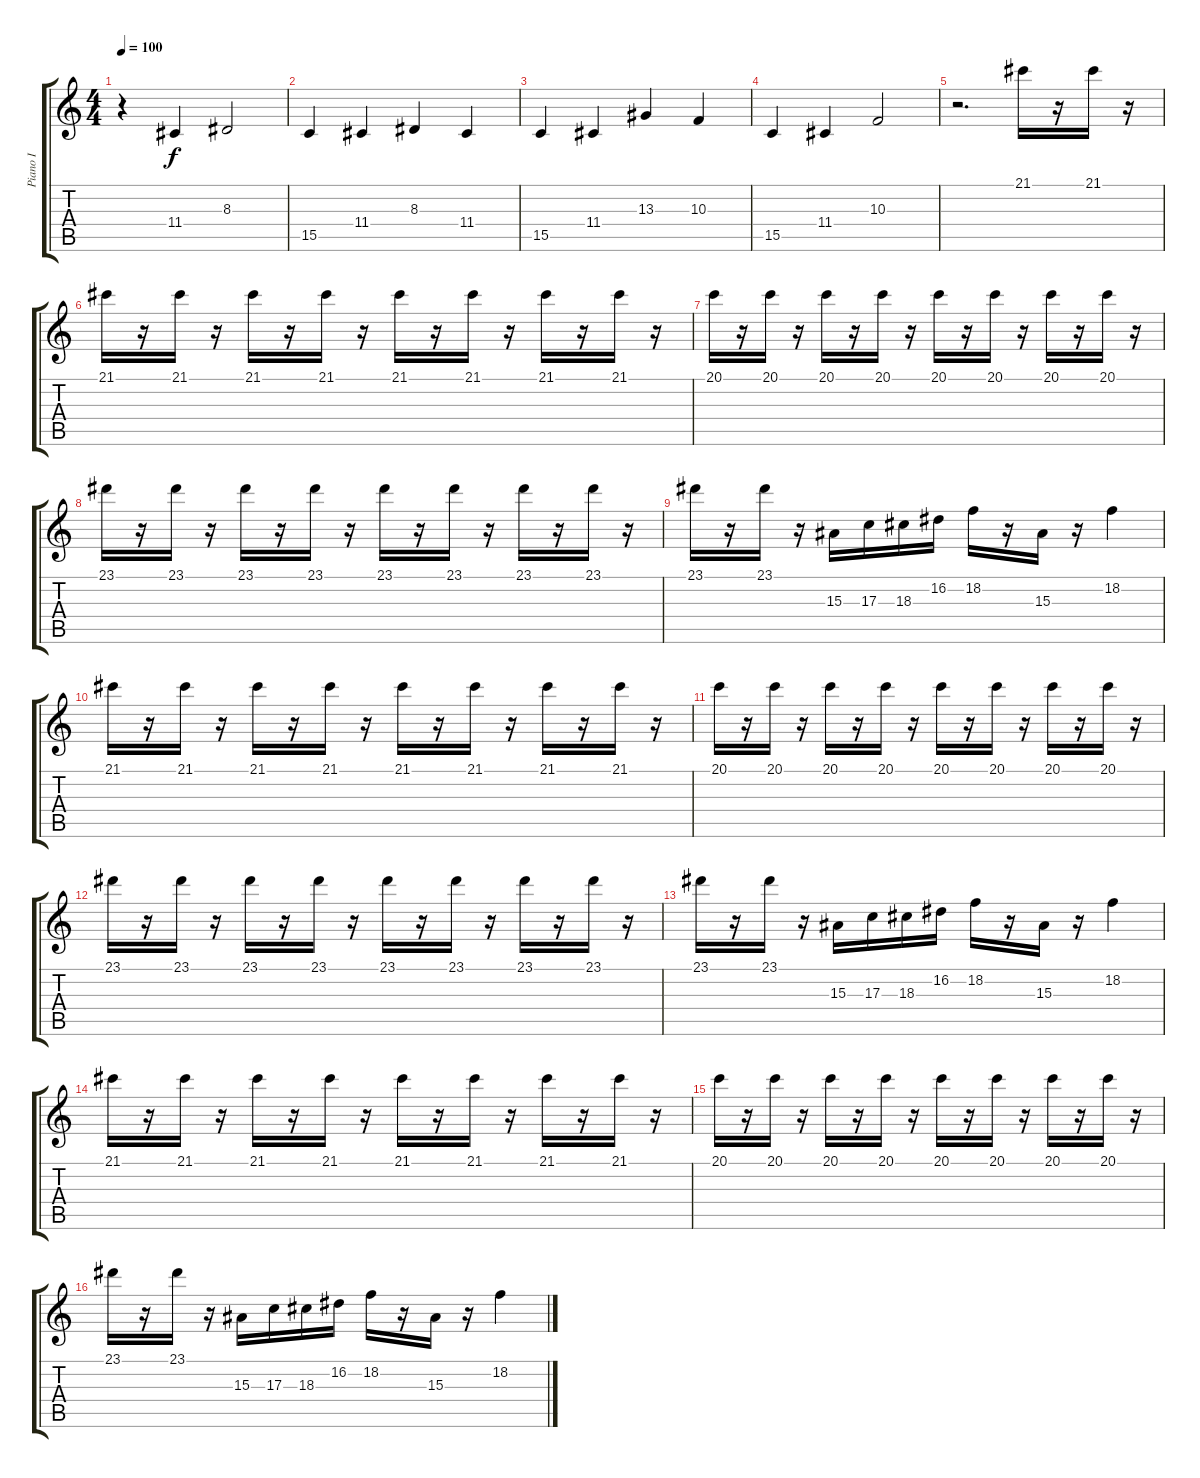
\track ("Piano I" "Piano I") {instrument acousticgrandpiano}
\staff {score tabs}
\tuning (E4 B3 G3 D3 A2 E2) {hide}
\ts (4 4)
\tempo 100
\clef g2
\ks c
r.4{dy f} 11.4.4 8.3.2 |
15.5.4 11.4.4 8.3.4 11.4.4 |
15.5.4 11.4.4 13.3.4 10.3.4 |
15.5.4 11.4.4 10.3.2 |
r.2{d volume 10} 21.1.16 r.16 21.1.16 r.16 |
21.1.16 r.16 21.1.16 r.16 21.1.16 r.16 21.1.16 r.16 21.1.16 r.16 21.1.16 r.16 21.1.16 r.16 21.1.16 r.16 |
20.1.16 r.16 20.1.16 r.16 20.1.16 r.16 20.1.16 r.16 20.1.16 r.16 20.1.16 r.16 20.1.16 r.16 20.1.16 r.16 |
23.1.16 r.16 23.1.16 r.16 23.1.16 r.16 23.1.16 r.16 23.1.16 r.16 23.1.16 r.16 23.1.16 r.16 23.1.16 r.16 |
23.1.16 r.16 23.1.16 r.16 15.3.16 17.3.16 18.3.16 16.2.16 18.2.16 r.16 15.3.16 r.16 18.2.4 |
21.1.16 r.16 21.1.16 r.16 21.1.16 r.16 21.1.16 r.16 21.1.16 r.16 21.1.16 r.16 21.1.16 r.16 21.1.16 r.16 |
20.1.16 r.16 20.1.16 r.16 20.1.16 r.16 20.1.16 r.16 20.1.16 r.16 20.1.16 r.16 20.1.16 r.16 20.1.16 r.16 |
23.1.16 r.16 23.1.16 r.16 23.1.16 r.16 23.1.16 r.16 23.1.16 r.16 23.1.16 r.16 23.1.16 r.16 23.1.16 r.16 |
23.1.16 r.16 23.1.16 r.16 15.3.16 17.3.16 18.3.16 16.2.16 18.2.16 r.16 15.3.16 r.16 18.2.4 |
21.1.16 r.16 21.1.16 r.16 21.1.16 r.16 21.1.16 r.16 21.1.16 r.16 21.1.16 r.16 21.1.16 r.16 21.1.16 r.16 |
20.1.16 r.16 20.1.16 r.16 20.1.16 r.16 20.1.16 r.16 20.1.16 r.16 20.1.16 r.16 20.1.16 r.16 20.1.16 r.16 |
23.1.16 r.16 23.1.16 r.16 15.3.16 17.3.16 18.3.16 16.2.16 18.2.16 r.16 15.3.16 r.16 18.2.4
